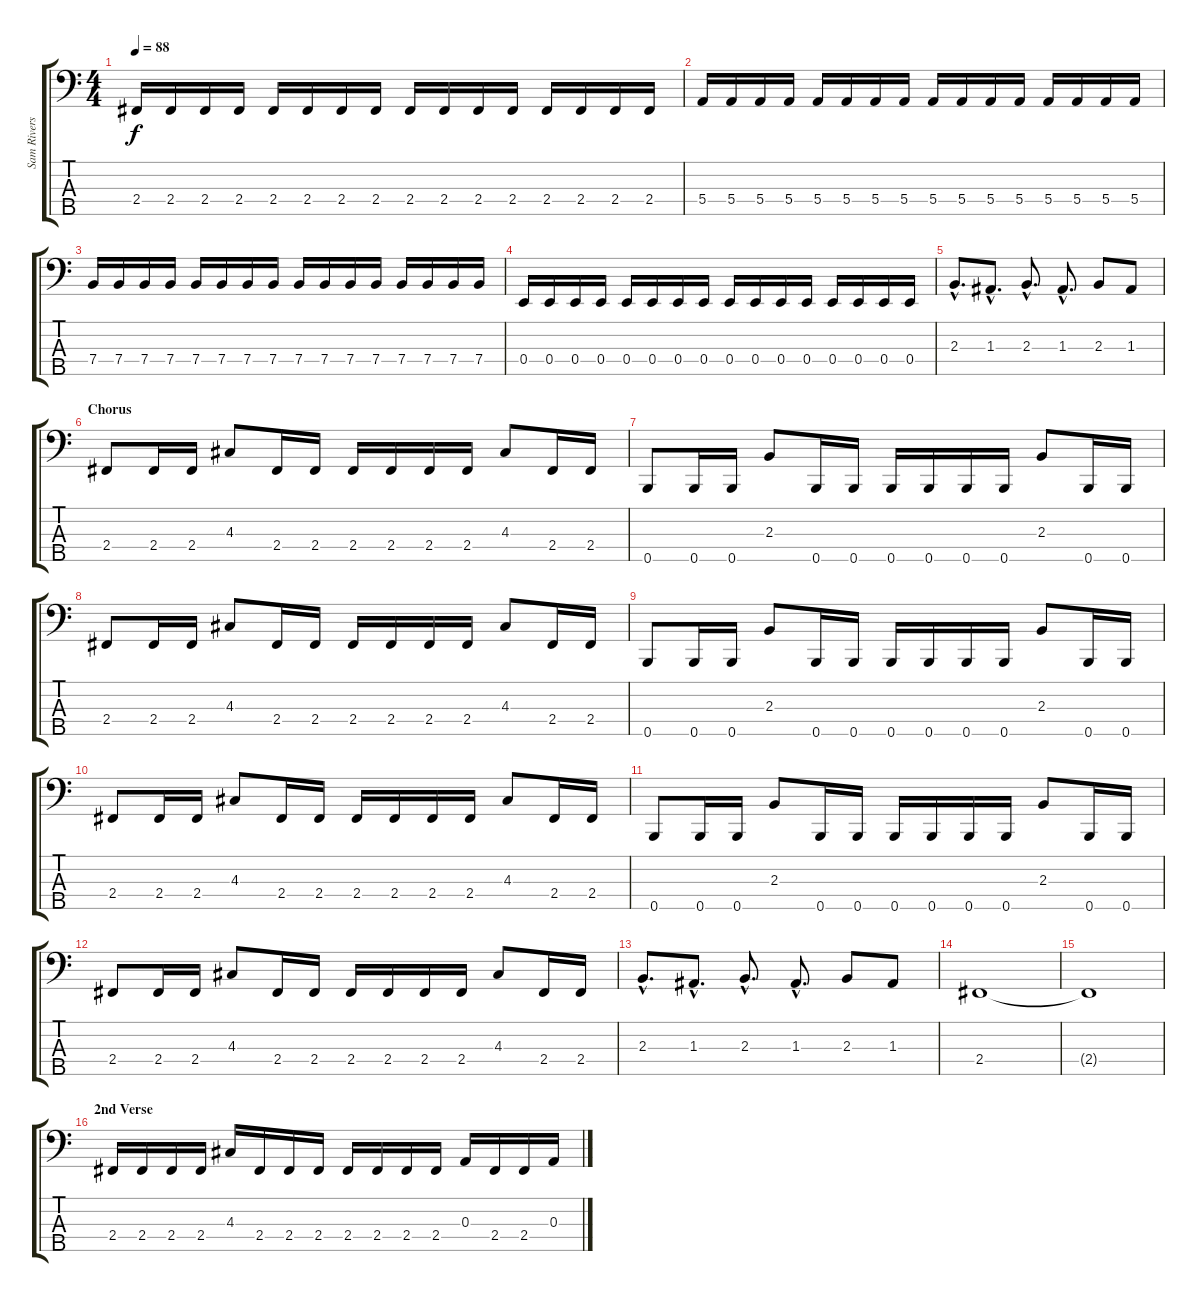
\track ("Sam Rivers" "Sam Rivers") {instrument electricbassfinger}
\staff {score tabs}
\tuning (G2 D2 A1 E1 B0) {hide}
\ts (4 4)
\tempo 88
\clef f4
\ks c
2.4.16{dy f} 2.4.16 2.4.16 2.4.16 2.4.16 2.4.16 2.4.16 2.4.16 2.4.16 2.4.16 2.4.16 2.4.16 2.4.16 2.4.16 2.4.16 2.4.16 |
5.4.16 5.4.16 5.4.16 5.4.16 5.4.16 5.4.16 5.4.16 5.4.16 5.4.16 5.4.16 5.4.16 5.4.16 5.4.16 5.4.16 5.4.16 5.4.16 |
7.4.16 7.4.16 7.4.16 7.4.16 7.4.16 7.4.16 7.4.16 7.4.16 7.4.16 7.4.16 7.4.16 7.4.16 7.4.16 7.4.16 7.4.16 7.4.16 |
0.4.16 0.4.16 0.4.16 0.4.16 0.4.16 0.4.16 0.4.16 0.4.16 0.4.16 0.4.16 0.4.16 0.4.16 0.4.16 0.4.16 0.4.16 0.4.16 |
2.3{hac}.8{d} 1.3{hac}.8{d} 2.3{hac}.8{d} 1.3{hac}.8{d} 2.3.8 1.3.8 |
\section ("" "Chorus")
2.4.8 2.4.16 2.4.16 4.3.8 2.4.16 2.4.16 2.4.16 2.4.16 2.4.16 2.4.16 4.3.8 2.4.16 2.4.16 |
0.5.8 0.5.16 0.5.16 2.3.8 0.5.16 0.5.16 0.5.16 0.5.16 0.5.16 0.5.16 2.3.8 0.5.16 0.5.16 |
2.4.8 2.4.16 2.4.16 4.3.8 2.4.16 2.4.16 2.4.16 2.4.16 2.4.16 2.4.16 4.3.8 2.4.16 2.4.16 |
0.5.8 0.5.16 0.5.16 2.3.8 0.5.16 0.5.16 0.5.16 0.5.16 0.5.16 0.5.16 2.3.8 0.5.16 0.5.16 |
2.4.8 2.4.16 2.4.16 4.3.8 2.4.16 2.4.16 2.4.16 2.4.16 2.4.16 2.4.16 4.3.8 2.4.16 2.4.16 |
0.5.8 0.5.16 0.5.16 2.3.8 0.5.16 0.5.16 0.5.16 0.5.16 0.5.16 0.5.16 2.3.8 0.5.16 0.5.16 |
2.4.8 2.4.16 2.4.16 4.3.8 2.4.16 2.4.16 2.4.16 2.4.16 2.4.16 2.4.16 4.3.8 2.4.16 2.4.16 |
2.3{hac}.8{d} 1.3{hac}.8{d} 2.3{hac}.8{d} 1.3{hac}.8{d} 2.3.8 1.3.8 |
2.4.1 |
2.4{t}.1 |
\section ("" "2nd Verse")
2.4.16 2.4.16 2.4.16 2.4.16 4.3.16 2.4.16 2.4.16 2.4.16 2.4.16 2.4.16 2.4.16 2.4.16 0.3.16 2.4.16 2.4.16 0.3.16
